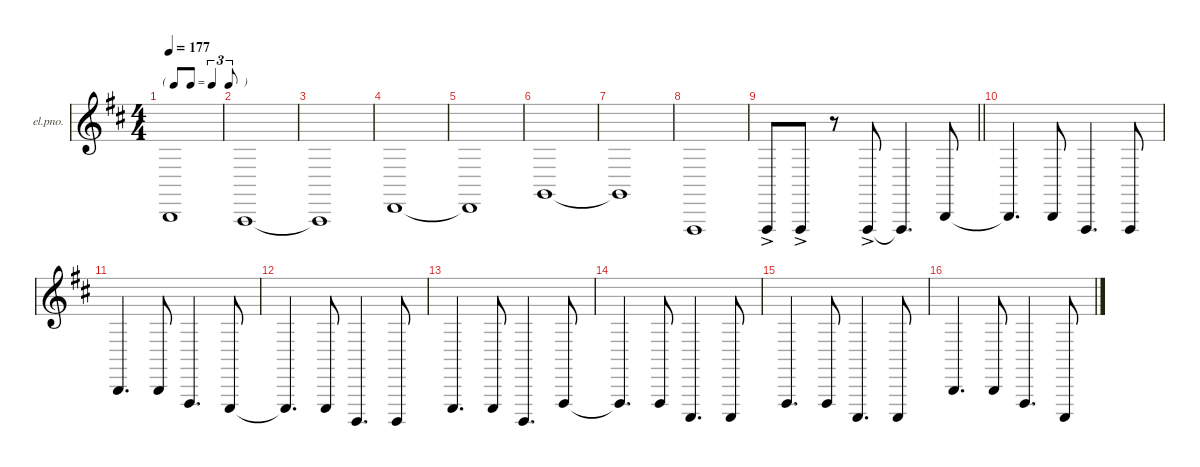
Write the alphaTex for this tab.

\hideDynamics
\bracketExtendMode nobrackets
\firstSystemTrackNameOrientation horizontal
\track ("kb. Bass" "el.pno.") {instrument electricgrandpiano}
\staff {score}
\tuning (G2 D2 A1 E1 B0)
\ts (4 4)
\tf triplet8th
\tempo 177
\clef g2
\ks bminor
2.3{t acc forcenatural}.1{dy f} |
0.3{acc forcenatural}.1 |
0.3{t acc forcenatural}.1 |
0.2{acc forcenatural}.1 |
0.2{t acc forcenatural}.1 |
0.1{acc forcenatural}.1 |
0.1{t acc forcenatural}.1 |
2.4{acc #}.1 |
\barLineRight lightlight
2.4{ac acc #}.8 2.4{ac acc #}.8 r.8 2.4{ac acc #}.8 2.4{t acc #}.4{d} 2.3{acc forcenatural}.8 |
2.3{t acc forcenatural}.4{d} 2.3{acc forcenatural}.8 2.4{acc #}.4{d} 2.4{acc #}.8 |
2.3{acc forcenatural}.4{d} 2.3{acc forcenatural}.8 2.4{acc #}.4{d} 0.4{acc forcenatural}.8 |
0.4{t acc forcenatural}.4{d} 0.4{acc forcenatural}.8 0.5{acc forcenatural}.4{d} 0.5{acc forcenatural}.8 |
0.4{acc forcenatural}.4{d} 0.4{acc forcenatural}.8 0.5{acc forcenatural}.4{d} 2.4{acc #}.8 |
2.4{t acc #}.4{d} 2.4{acc #}.8 2.5{acc #}.4{d} 2.5{acc #}.8 |
2.4{acc #}.4{d} 2.4{acc #}.8 2.5{acc #}.4{d} 2.5{acc #}.8 |
2.3{acc forcenatural}.4{d} 2.3{acc forcenatural}.8 2.4{acc #}.4{d} 2.5{acc #}.8
